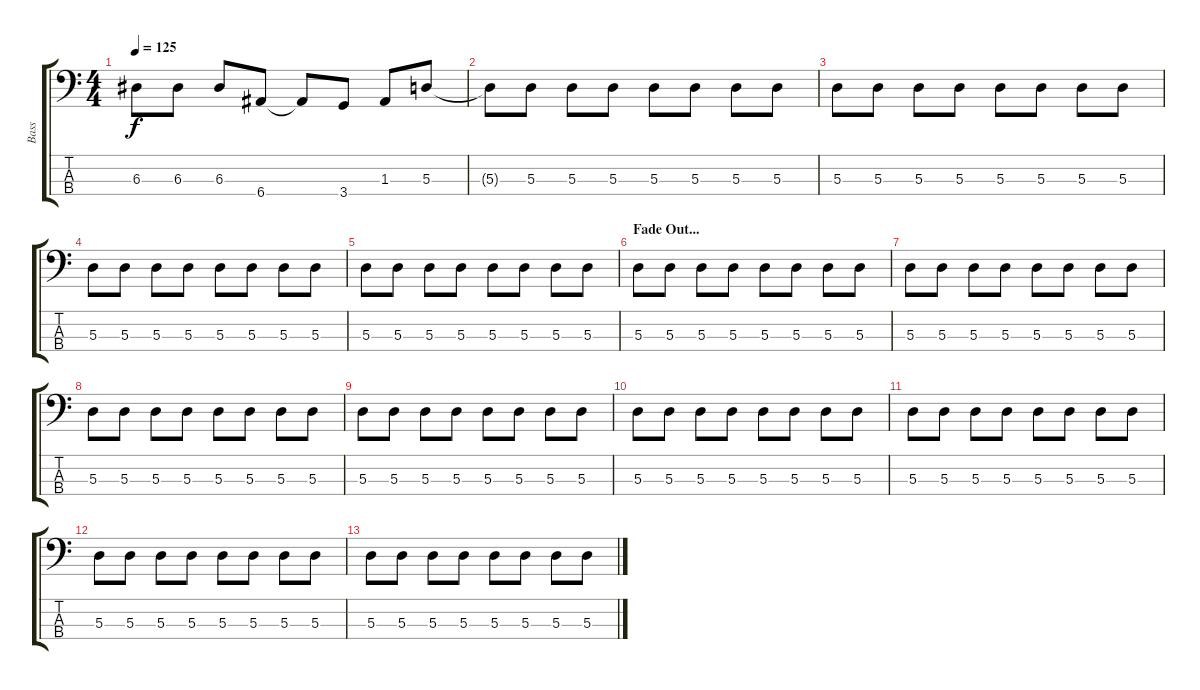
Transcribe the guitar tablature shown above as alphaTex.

\track ("Bass" "Bass") {instrument electricbasspick}
\staff {score tabs}
\tuning (G2 D2 A1 E1) {hide}
\ts (4 4)
\tempo 125
\clef f4
\ks c
6.3{t}.8{dy f} 6.3.8 6.3.8 6.4.8 6.4{t}.8 3.4.8 1.3.8 5.3.8 |
5.3{t}.8 5.3.8 5.3.8 5.3.8 5.3.8 5.3.8 5.3.8 5.3.8 |
5.3.8 5.3.8 5.3.8 5.3.8 5.3.8 5.3.8 5.3.8 5.3.8 |
5.3.8 5.3.8 5.3.8 5.3.8 5.3.8 5.3.8 5.3.8 5.3.8 |
5.3.8 5.3.8 5.3.8 5.3.8 5.3.8 5.3.8 5.3.8 5.3.8 |
\section ("" "Fade Out...")
5.3.8 5.3.8 5.3.8 5.3.8 5.3.8 5.3.8 5.3.8 5.3.8 |
5.3.8 5.3.8 5.3.8 5.3.8 5.3.8 5.3.8 5.3.8 5.3.8 |
5.3.8 5.3.8 5.3.8 5.3.8 5.3.8 5.3.8 5.3.8 5.3.8 |
5.3.8 5.3.8 5.3.8 5.3.8 5.3.8 5.3.8 5.3.8 5.3.8 |
5.3.8 5.3.8 5.3.8 5.3.8 5.3.8 5.3.8 5.3.8 5.3.8 |
5.3.8 5.3.8 5.3.8 5.3.8 5.3.8 5.3.8 5.3.8 5.3.8 |
5.3.8 5.3.8 5.3.8 5.3.8 5.3.8 5.3.8 5.3.8 5.3.8 |
5.3.8 5.3.8 5.3.8 5.3.8 5.3.8 5.3.8 5.3.8 5.3.8
